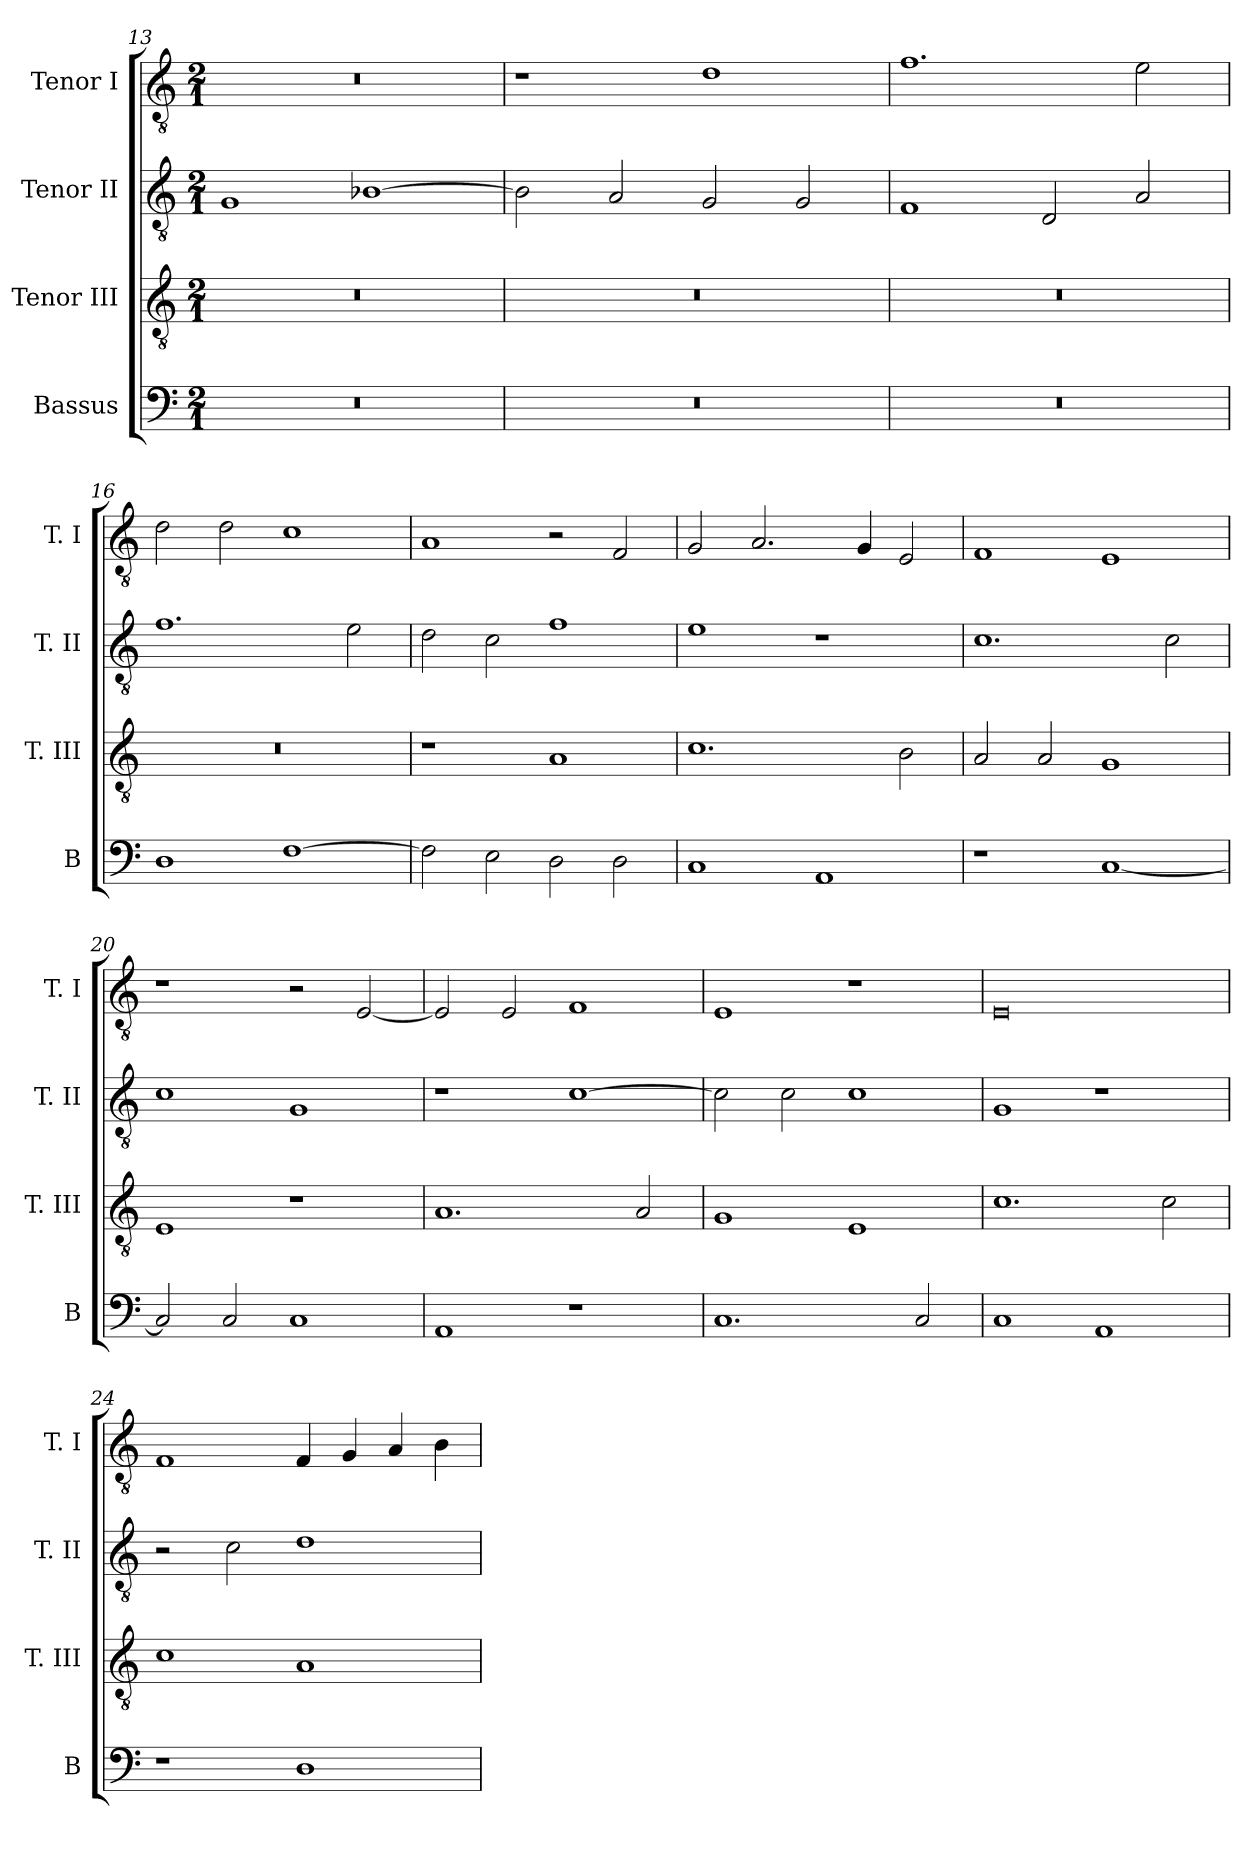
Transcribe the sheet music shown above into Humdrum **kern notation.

**kern	**kern	**kern	**kern
*part4	*part3	*part2	*part1
*staff4	*staff3	*staff2	*staff1
*I"Bassus	*I"Tenor III	*I"Tenor II	*I"Tenor I
*I'B	*I'T. III	*I'T. II	*I'T. I
*clefF4	*clefGv2	*clefGv2	*clefGv2
*k[]	*k[]	*k[]	*k[]
*C:	*C:	*C:	*C:
*M2/1	*M2/1	*M2/1	*M2/1
=13	=13	=13	=13
0r	0r	1G	0r
.	.	[1B-X	.
=14	=14	=14	=14
0r	0r	2B-]	1r
.	.	2A	.
.	.	2G	1d
.	.	2G	.
=15	=15	=15	=15
0r	0r	1F	1.f
.	.	2D	.
.	.	2A	2e
=16	=16	=16	=16
1D	0r	1.f	2d
.	.	.	2d
[1F	.	.	1c
.	.	2e	.
=17	=17	=17	=17
2F]	1r	2d	1A
2E	.	2c	.
2D	1A	1f	2r
2D	.	.	2F
=18	=18	=18	=18
1C	1.c	1e	2G
.	.	.	2.A
1AA	.	1r	.
.	.	.	4G
.	2B	.	2E
=19	=19	=19	=19
1r	2A	1.c	1F
.	2A	.	.
[1C	1G	.	1E
.	.	2c	.
=20	=20	=20	=20
2C]	1E	1c	1r
2C	.	.	.
1C	1r	1G	2r
.	.	.	[2E
=21	=21	=21	=21
1AA	1.A	1r	2E]
.	.	.	2E
1r	.	[1c	1F
.	2A	.	.
=22	=22	=22	=22
1.C	1G	2c]	1E
.	.	2c	.
.	1E	1c	1r
2C	.	.	.
=23	=23	=23	=23
1C	1.c	1G	0E
1AA	.	1r	.
.	2c	.	.
=24	=24	=24	=24
1r	1c	2r	1F
.	.	2c	.
1D	1A	1d	4F
.	.	.	4G
.	.	.	4A
.	.	.	4B
=	=	=	=
*-	*-	*-	*-
